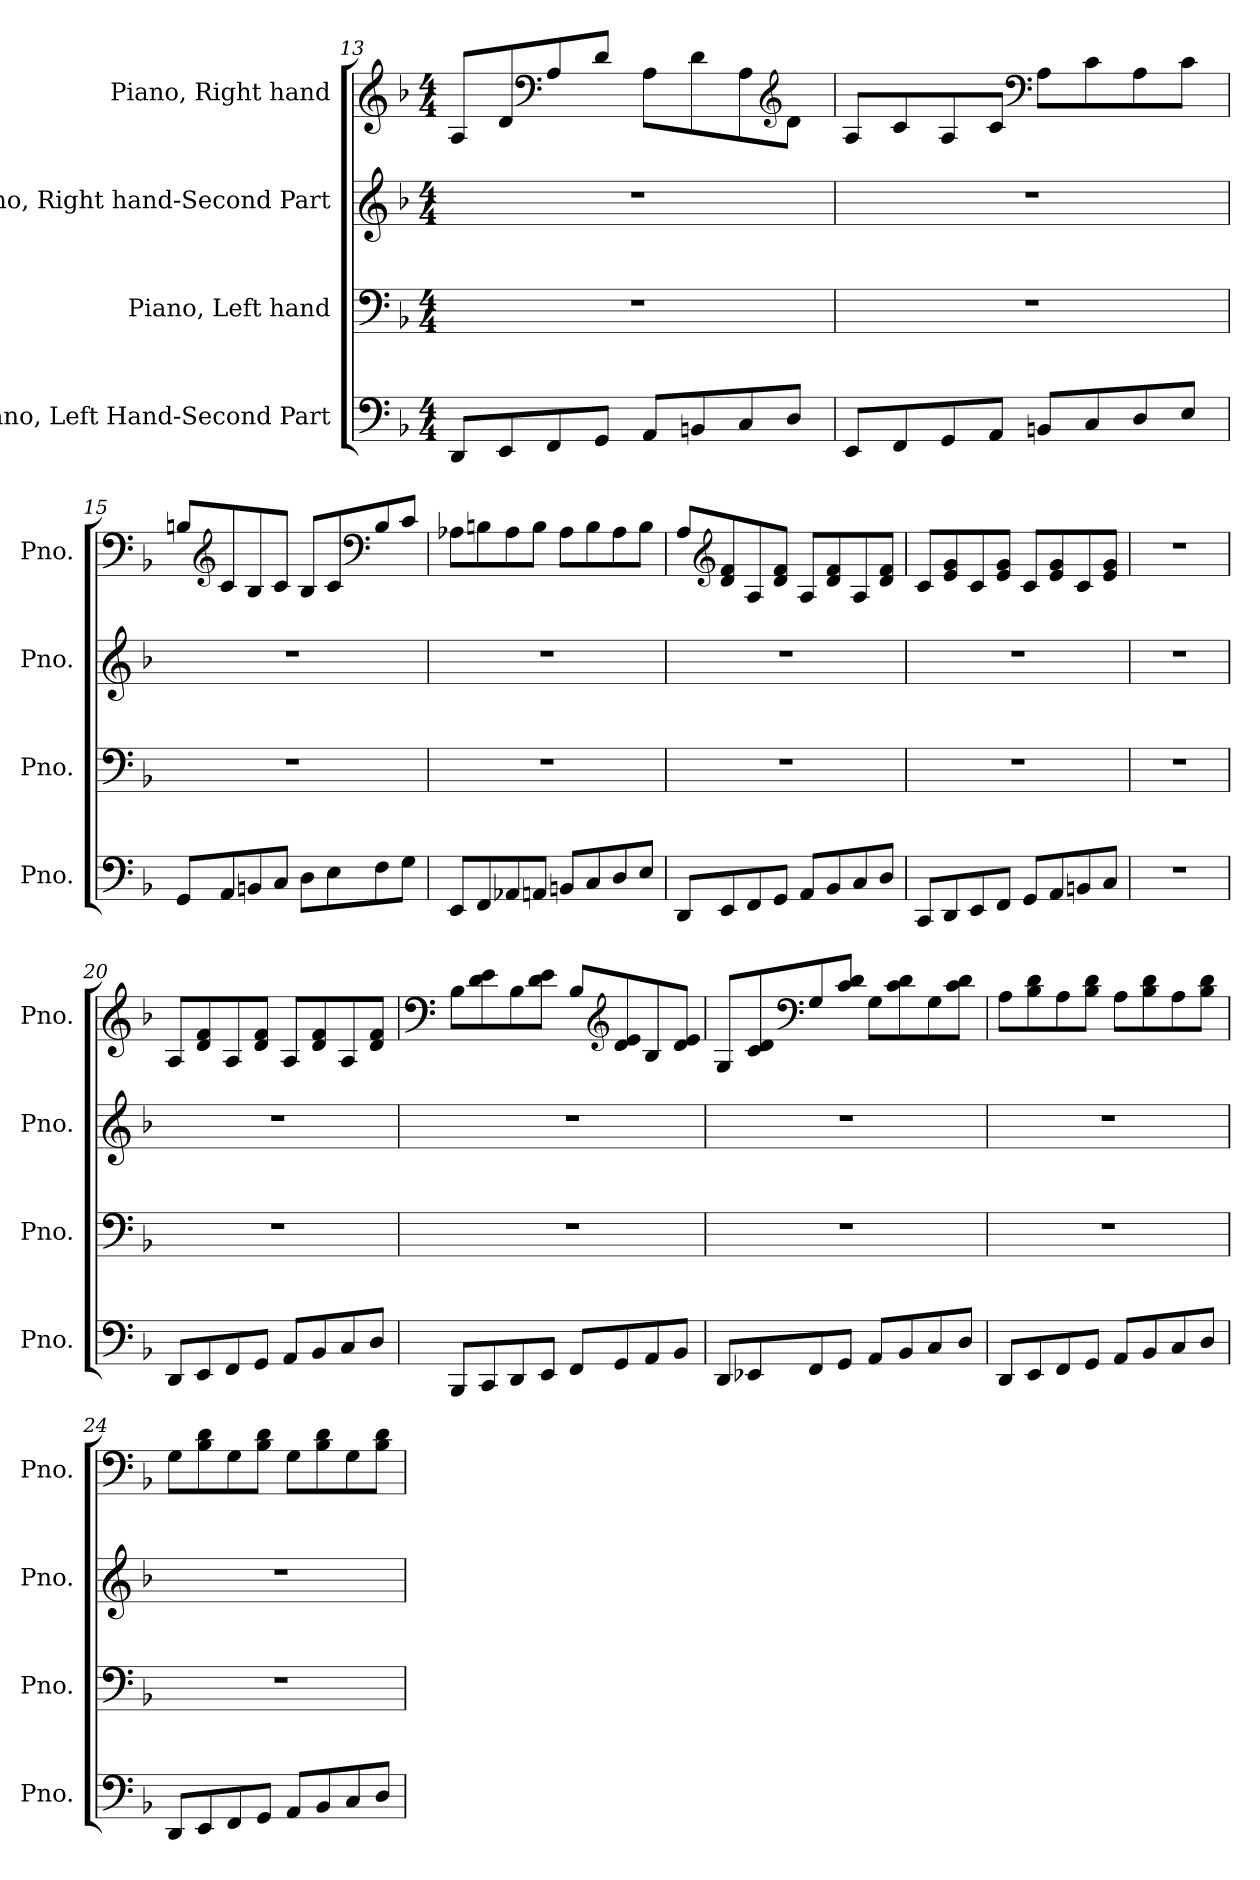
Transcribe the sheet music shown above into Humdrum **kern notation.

**kern	**kern	**kern	**kern
*part4	*part3	*part2	*part1
*staff4	*staff3	*staff2	*staff1
*I"Piano, Left Hand-Second Part	*I"Piano, Left hand	*I"Piano, Right hand-Second Part	*I"Piano, Right hand
*I'Pno.	*I'Pno.	*I'Pno.	*I'Pno.
*clefF4	*clefF4	*clefG2	*clefG2
*k[b-]	*k[b-]	*k[b-]	*k[b-]
*M4/4	*M4/4	*M4/4	*M4/4
=13	=13	=13	=13
8DD/L	1r	1r	8A/L
8EE/	.	.	8d/
*	*	*	*clefF4
8FF/	.	.	8A/
8GG/J	.	.	8d/J
8AA/L	.	.	8A\L
8BBn/	.	.	8d\
8C/	.	.	8A\
*	*	*	*clefG2
8D/J	.	.	8d\J
!!LO:PB:g=z
=14	=14	=14	=14
8EE/L	1r	1r	8A/L
8FF/	.	.	8c/
8GG/	.	.	8A/
8AA/J	.	.	8c/J
*	*	*	*clefF4
8BBn/L	.	.	8A\L
8C/	.	.	8c\
8D/	.	.	8A\
8E/J	.	.	8c\J
=15	=15	=15	=15
8GG/L	1r	1r	8Bn/L
*	*	*	*clefG2
8AA/	.	.	8c/
8BBn/	.	.	8B/
8C/J	.	.	8c/J
8D\L	.	.	8B/L
8E\	.	.	8c/
*	*	*	*clefF4
8F\	.	.	8B/
8G\J	.	.	8c/J
=16	=16	=16	=16
8EE/L	1r	1r	8A-X\L
8FF/	.	.	8Bn\
8AA-X/	.	.	8A-\
8AAn/J	.	.	8B\J
8BBn/L	.	.	8A-\L
8C/	.	.	8B\
8D/	.	.	8A-\
8E/J	.	.	8B\J
!!LO:LB:g=z
=17	=17	=17	=17
8DD/L	1r	1r	8A/L
*	*	*	*clefG2
8EE/	.	.	8d/ 8f/
8FF/	.	.	8A/
8GG/J	.	.	8d/ 8f/J
8AA/L	.	.	8A/L
8BB-/	.	.	8d/ 8f/
8C/	.	.	8A/
8D/J	.	.	8d/ 8f/J
=18	=18	=18	=18
8CC/L	1r	1r	8c/L
8DD/	.	.	8e/ 8g/
8EE/	.	.	8c/
8FF/J	.	.	8e/ 8g/J
8GG/L	.	.	8c/L
8AA/	.	.	8e/ 8g/
8BBn/	.	.	8c/
8C/J	.	.	8e/ 8g/J
=19	=19	=19	=19
1r	1r	1r	1r
=20	=20	=20	=20
8DD/L	1r	1r	8A/L
8EE/	.	.	8d/ 8f/
8FF/	.	.	8A/
8GG/J	.	.	8d/ 8f/J
8AA/L	.	.	8A/L
8BB-/	.	.	8d/ 8f/
8C/	.	.	8A/
8D/J	.	.	8d/ 8f/J
!!LO:LB:g=z
=21	=21	=21	=21
*	*	*	*clefF4
8BBB-/L	1r	1r	8B-\L
8CC/	.	.	8d\ 8e\
8DD/	.	.	8B-\
8EE/J	.	.	8d\ 8e\J
8FF/L	.	.	8B-/L
*	*	*	*clefG2
8GG/	.	.	8d/ 8e/
8AA/	.	.	8B-/
8BB-/J	.	.	8d/ 8e/J
=22	=22	=22	=22
8DD/L	1r	1r	8G/L
8EE-X/	.	.	8c/ 8d/
*	*	*	*clefF4
8FF/	.	.	8G/
8GG/J	.	.	8c/ 8d/J
8AA/L	.	.	8G\L
8BB-/	.	.	8c\ 8d\
8C/	.	.	8G\
8D/J	.	.	8c\ 8d\J
=23	=23	=23	=23
8DD/L	1r	1r	8A\L
8EE/	.	.	8B-\ 8d\
8FF/	.	.	8A\
8GG/J	.	.	8B-\ 8d\J
8AA/L	.	.	8A\L
8BB-/	.	.	8B-\ 8d\
8C/	.	.	8A\
8D/J	.	.	8B-\ 8d\J
!!LO:PB:g=z
=24	=24	=24	=24
8DD/L	1r	1r	8G\L
8EE/	.	.	8B-\ 8d\
8FF/	.	.	8G\
8GG/J	.	.	8B-\ 8d\J
8AA/L	.	.	8G\L
8BB-/	.	.	8B-\ 8d\
8C/	.	.	8G\
8D/J	.	.	8B-\ 8d\J
=	=	=	=
*-	*-	*-	*-
